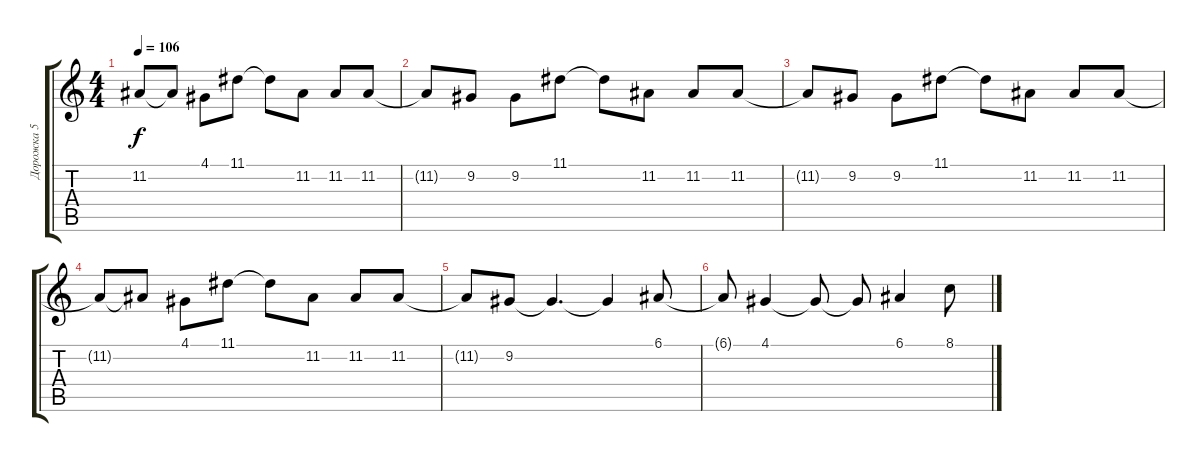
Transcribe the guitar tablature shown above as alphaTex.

\track ("Дорожка 5" "Дорожка 5") {instrument accordion}
\staff {score tabs}
\tuning (E4 B3 G3 D3 A2 E2) {hide}
\ts (4 4)
\tempo 106
\clef g2
\ks c
11.2{t}.8{dy f} 11.2{t}.8 4.1.8 11.1.8 11.1{t}.8 11.2.8 11.2.8 11.2.8 |
11.2{t}.8 9.2.8 9.2.8 11.1.8 11.1{t}.8 11.2.8 11.2.8 11.2.8 |
11.2{t}.8 9.2.8 9.2.8 11.1.8 11.1{t}.8 11.2.8 11.2.8 11.2.8 |
11.2{t}.8 11.2{t}.8 4.1.8 11.1.8 11.1{t}.8 11.2.8 11.2.8 11.2.8 |
11.2{t}.8 9.2.8 9.2{t}.4{d} 9.2{t}.4 6.1.8 |
6.1{t}.8 4.1.4 4.1{t}.8 4.1{t}.8 6.1.4 8.1.8
